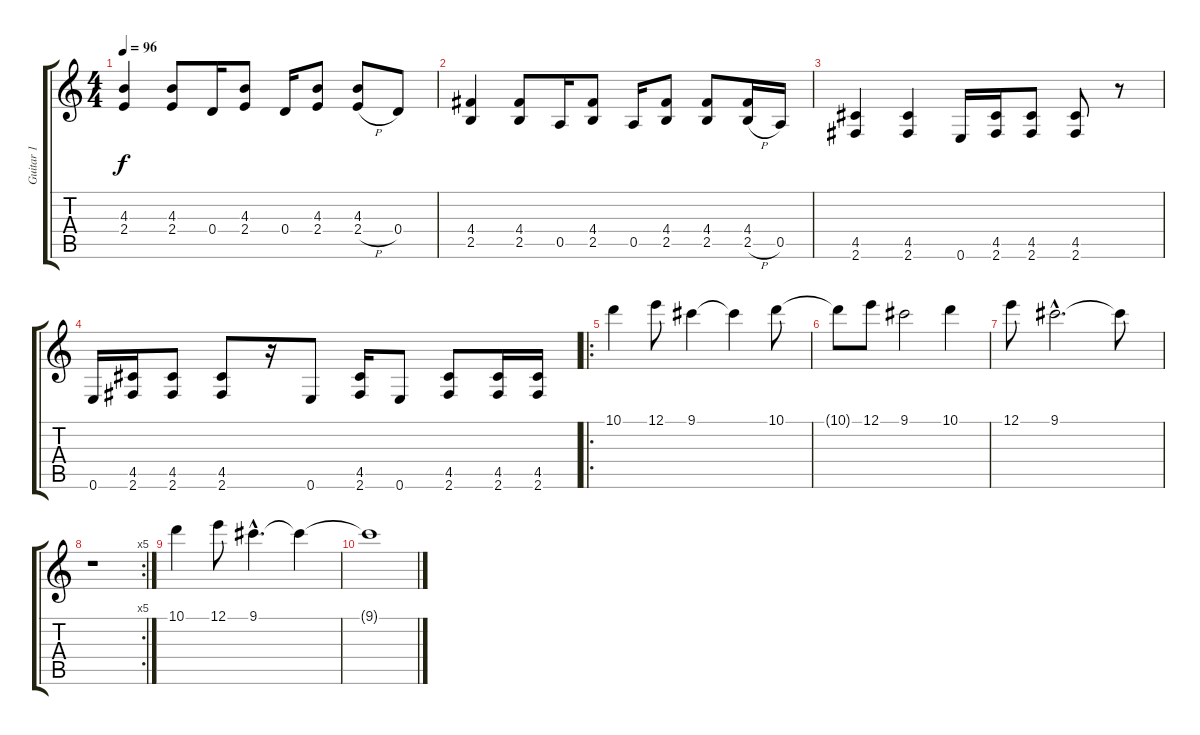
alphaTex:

\track ("Guitar 1" "Guitar 1") {instrument distortionguitar}
\staff {score tabs}
\tuning (E4 B3 G3 D3 A2 E2) {hide}
\ts (4 4)
\tempo 96
\clef g2
\ks c
(4.3 2.4).4{dy f} (4.3 2.4).8 0.4.16 (4.3 2.4).8 0.4.16 (4.3 2.4).8 (4.3 2.4{h}).8 0.4.8 |
(4.4 2.5).4 (4.4 2.5).8 0.5.16 (4.4 2.5).8 0.5.16 (4.4 2.5).8 (4.4 2.5).8 (4.4 2.5{h}).16 0.5.16 |
(4.5 2.6).4 (4.5 2.6).4 0.6.16 (4.5 2.6).16 (4.5 2.6).8 (4.5 2.6).8 r.8 |
0.6.16 (4.5 2.6).16 (4.5 2.6).8 (4.5 2.6).8 r.16 0.6.8 (4.5 2.6).16 0.6.8 (4.5 2.6).8 (4.5 2.6).16 (4.5 2.6).16 |
\ro
10.1.4 12.1.8 9.1.4 9.1{t}.4 10.1.8 |
10.1{t}.8 12.1.8 9.1.2 10.1.4 |
12.1.8 9.1{hac}.2{d} 9.1{t}.8 |
\rc 5
r.1 |
10.1.4 12.1.8 9.1{hac}.4{d} 9.1{t}.4 |
9.1{t}.1
